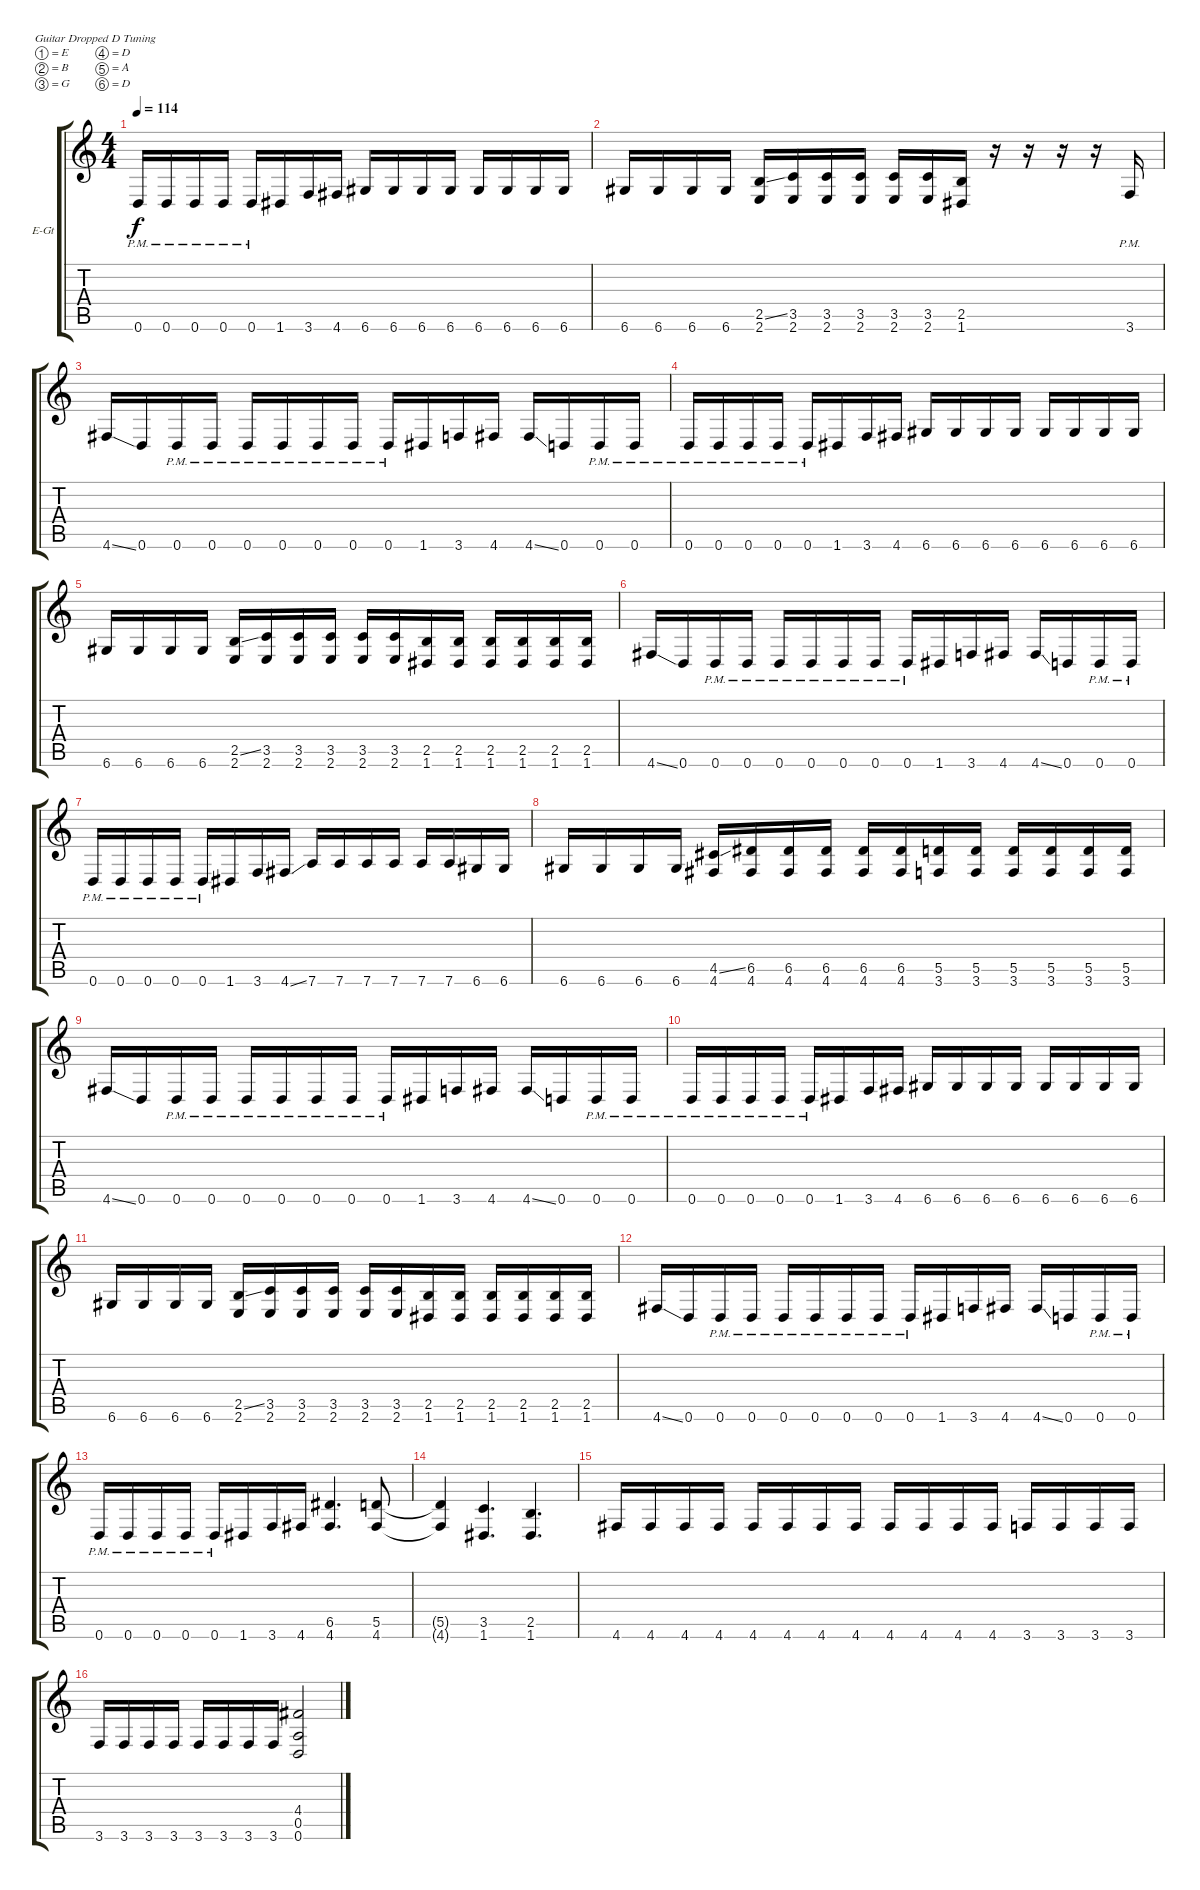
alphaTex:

\bracketExtendMode groupsimilarinstruments
\firstSystemTrackNameOrientation horizontal
\otherSystemsTrackNameOrientation horizontal
\track ("Guitar" "E-Gt") {instrument distortionguitar}
\staff {score tabs}
\tuning (E4 B3 G3 D3 A2 D2)
\ts (4 4)
\tempo 114
\clef g2
\ks c
0.6{pm}.16{dy f} 0.6{pm}.16 0.6{pm}.16 0.6{pm}.16 0.6{pm}.16 1.6.16 3.6.16 4.6.16 6.6.16 6.6.16 6.6.16 6.6.16 6.6.16 6.6.16 6.6.16 6.6.16 |
6.6.16 6.6.16 6.6.16 6.6.16 (2.5{ss} 2.6).16 (3.5 2.6).16 (3.5 2.6).16 (3.5 2.6).16 (3.5 2.6).16 (3.5 2.6).16 (2.5 1.6).16 r.16 r.16 r.16 r.16 3.6{pm}.16 |
4.6{ss}.16 0.6.16 0.6{pm}.16 0.6{pm}.16 0.6{pm}.16 0.6{pm}.16 0.6{pm}.16 0.6{pm}.16 0.6{pm}.16 1.6.16 3.6.16 4.6.16 4.6{ss}.16 0.6.16 0.6{pm}.16 0.6{pm}.16 |
0.6{pm}.16 0.6{pm}.16 0.6{pm}.16 0.6{pm}.16 0.6{pm}.16 1.6.16 3.6.16 4.6.16 6.6.16 6.6.16 6.6.16 6.6.16 6.6.16 6.6.16 6.6.16 6.6.16 |
6.6.16 6.6.16 6.6.16 6.6.16 (2.5{ss} 2.6).16 (3.5 2.6).16 (3.5 2.6).16 (3.5 2.6).16 (3.5 2.6).16 (3.5 2.6).16 (2.5 1.6).16 (2.5 1.6).16 (2.5 1.6).16 (2.5 1.6).16 (2.5 1.6).16 (2.5 1.6).16 |
4.6{ss}.16 0.6.16 0.6{pm}.16 0.6{pm}.16 0.6{pm}.16 0.6{pm}.16 0.6{pm}.16 0.6{pm}.16 0.6{pm}.16 1.6.16 3.6.16 4.6.16 4.6{ss}.16 0.6.16 0.6{pm}.16 0.6{pm}.16 |
0.6{pm}.16 0.6{pm}.16 0.6{pm}.16 0.6{pm}.16 0.6{pm}.16 1.6.16 3.6.16 4.6{ss}.16 7.6.16 7.6.16 7.6.16 7.6.16 7.6.16 7.6.16 6.6.16 6.6.16 |
6.6.16 6.6.16 6.6.16 6.6.16 (4.5{ss} 4.6).16 (6.5 4.6).16 (6.5 4.6).16 (6.5 4.6).16 (6.5 4.6).16 (6.5 4.6).16 (5.5 3.6).16 (5.5 3.6).16 (5.5 3.6).16 (5.5 3.6).16 (5.5 3.6).16 (5.5 3.6).16 |
4.6{ss}.16 0.6.16 0.6{pm}.16 0.6{pm}.16 0.6{pm}.16 0.6{pm}.16 0.6{pm}.16 0.6{pm}.16 0.6{pm}.16 1.6.16 3.6.16 4.6.16 4.6{ss}.16 0.6.16 0.6{pm}.16 0.6{pm}.16 |
0.6{pm}.16 0.6{pm}.16 0.6{pm}.16 0.6{pm}.16 0.6{pm}.16 1.6.16 3.6.16 4.6.16 6.6.16 6.6.16 6.6.16 6.6.16 6.6.16 6.6.16 6.6.16 6.6.16 |
6.6.16 6.6.16 6.6.16 6.6.16 (2.5{ss} 2.6).16 (3.5 2.6).16 (3.5 2.6).16 (3.5 2.6).16 (3.5 2.6).16 (3.5 2.6).16 (2.5 1.6).16 (2.5 1.6).16 (2.5 1.6).16 (2.5 1.6).16 (2.5 1.6).16 (2.5 1.6).16 |
4.6{ss}.16 0.6.16 0.6{pm}.16 0.6{pm}.16 0.6{pm}.16 0.6{pm}.16 0.6{pm}.16 0.6{pm}.16 0.6{pm}.16 1.6.16 3.6.16 4.6.16 4.6{ss}.16 0.6.16 0.6{pm}.16 0.6{pm}.16 |
0.6{pm}.16 0.6{pm}.16 0.6{pm}.16 0.6{pm}.16 0.6{pm}.16 1.6.16 3.6.16 4.6.16 (6.5 4.6).4{d} (5.5 4.6).8 |
(5.5{t} 4.6{t}).4 (3.5 1.6).4{d} (2.5 1.6).4{d} |
4.6.16 4.6.16 4.6.16 4.6.16 4.6.16 4.6.16 4.6.16 4.6.16 4.6.16 4.6.16 4.6.16 4.6.16 3.6.16 3.6.16 3.6.16 3.6.16 |
3.6.16 3.6.16 3.6.16 3.6.16 3.6.16 3.6.16 3.6.16 3.6.16 (4.4 0.5 0.6).2
